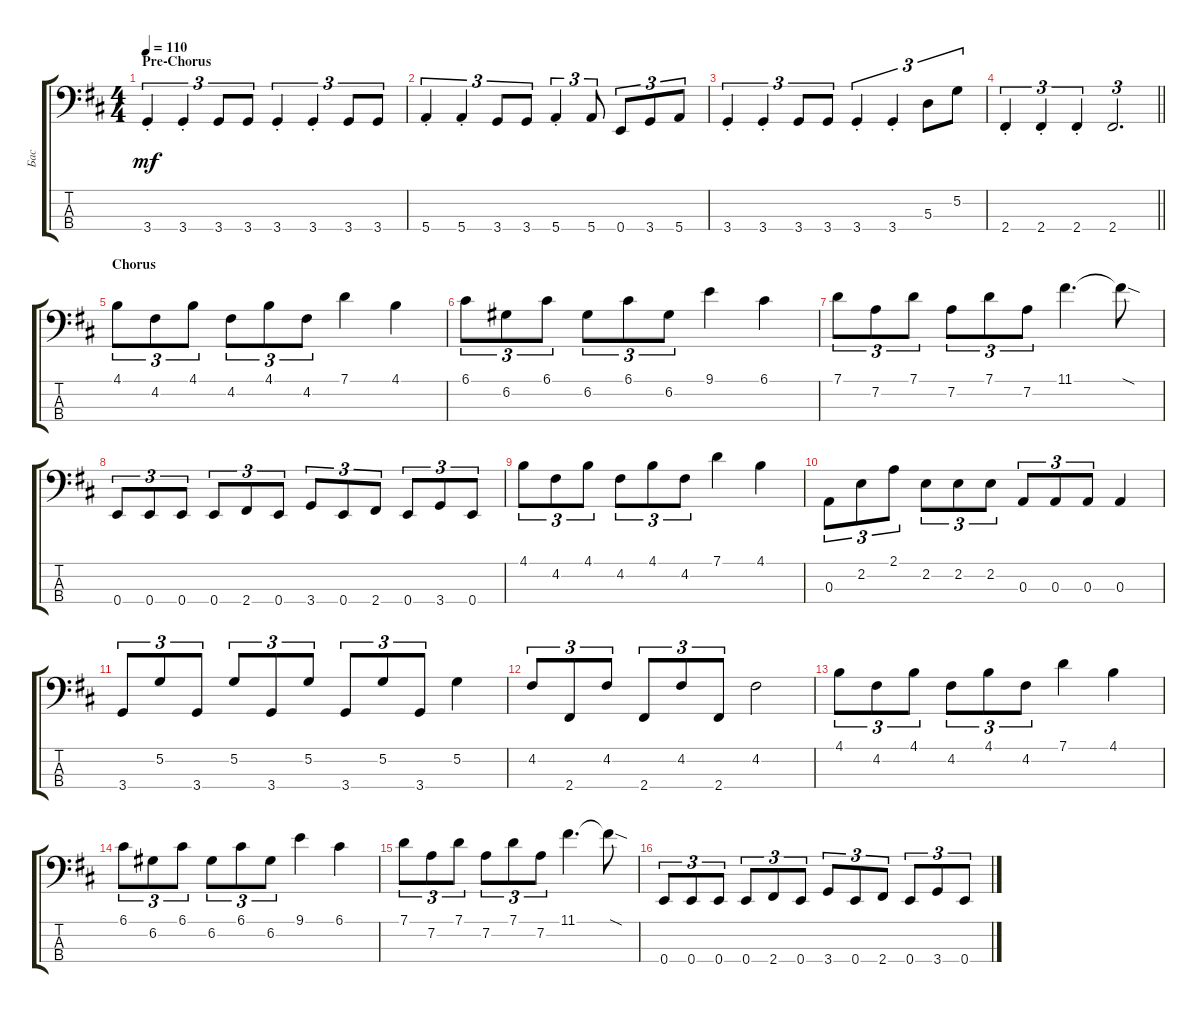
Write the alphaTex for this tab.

\track ("Бас" "Бас") {instrument fretlessbass}
\staff {score tabs}
\tuning (G2 D2 A1 E1) {hide}
\ts (4 4)
\section ("" "Pre-Chorus")
\tempo 110
\clef f4
\ks bminor
3.4{st}.4{tu (3 2) dy mf} 3.4{st}.4{tu (3 2)} 3.4.8{tu (3 2)} 3.4.8{tu (3 2)} 3.4{st}.4{tu (3 2)} 3.4{st}.4{tu (3 2)} 3.4.8{tu (3 2)} 3.4.8{tu (3 2)} |
5.4{st}.4{tu (3 2)} 5.4{st}.4{tu (3 2)} 3.4.8{tu (3 2)} 3.4.8{tu (3 2)} 5.4{st}.4{tu (3 2)} 5.4.8{tu (3 2)} 0.4.8{tu (3 2)} 3.4.8{tu (3 2)} 5.4.8{tu (3 2)} |
3.4{st}.4{tu (3 2)} 3.4{st}.4{tu (3 2)} 3.4.8{tu (3 2)} 3.4.8{tu (3 2)} 3.4{st}.4{tu (3 2)} 3.4{st}.4{tu (3 2)} 5.3.8{tu (3 2)} 5.2.8{tu (3 2)} |
\barLineRight lightlight
2.4{st}.4{tu (3 2)} 2.4{st}.4{tu (3 2)} 2.4{st}.4{tu (3 2)} 2.4.2{d tu (3 2)} |
\section ("" "Chorus")
4.1.8{tu (3 2)} 4.2.8{tu (3 2)} 4.1.8{tu (3 2)} 4.2.8{tu (3 2)} 4.1.8{tu (3 2)} 4.2.8{tu (3 2)} 7.1.4 4.1.4 |
6.1.8{tu (3 2)} 6.2.8{tu (3 2)} 6.1.8{tu (3 2)} 6.2.8{tu (3 2)} 6.1.8{tu (3 2)} 6.2.8{tu (3 2)} 9.1.4 6.1.4 |
7.1.8{tu (3 2)} 7.2.8{tu (3 2)} 7.1.8{tu (3 2)} 7.2.8{tu (3 2)} 7.1.8{tu (3 2)} 7.2.8{tu (3 2)} 11.1.4{d} 11.1{sod t}.8 |
0.4.8{tu (3 2)} 0.4.8{tu (3 2)} 0.4.8{tu (3 2)} 0.4.8{tu (3 2)} 2.4.8{tu (3 2)} 0.4.8{tu (3 2)} 3.4.8{tu (3 2)} 0.4.8{tu (3 2)} 2.4.8{tu (3 2)} 0.4.8{tu (3 2)} 3.4.8{tu (3 2)} 0.4.8{tu (3 2)} |
4.1.8{tu (3 2)} 4.2.8{tu (3 2)} 4.1.8{tu (3 2)} 4.2.8{tu (3 2)} 4.1.8{tu (3 2)} 4.2.8{tu (3 2)} 7.1.4 4.1.4 |
0.3.8{tu (3 2)} 2.2.8{tu (3 2)} 2.1.8{tu (3 2)} 2.2.8{tu (3 2)} 2.2.8{tu (3 2)} 2.2.8{tu (3 2)} 0.3.8{tu (3 2)} 0.3.8{tu (3 2)} 0.3.8{tu (3 2)} 0.3.4 |
3.4.8{tu (3 2)} 5.2.8{tu (3 2)} 3.4.8{tu (3 2)} 5.2.8{tu (3 2)} 3.4.8{tu (3 2)} 5.2.8{tu (3 2)} 3.4.8{tu (3 2)} 5.2.8{tu (3 2)} 3.4.8{tu (3 2)} 5.2.4 |
4.2.8{tu (3 2)} 2.4.8{tu (3 2)} 4.2.8{tu (3 2)} 2.4.8{tu (3 2)} 4.2.8{tu (3 2)} 2.4.8{tu (3 2)} 4.2.2 |
4.1.8{tu (3 2)} 4.2.8{tu (3 2)} 4.1.8{tu (3 2)} 4.2.8{tu (3 2)} 4.1.8{tu (3 2)} 4.2.8{tu (3 2)} 7.1.4 4.1.4 |
6.1.8{tu (3 2)} 6.2.8{tu (3 2)} 6.1.8{tu (3 2)} 6.2.8{tu (3 2)} 6.1.8{tu (3 2)} 6.2.8{tu (3 2)} 9.1.4 6.1.4 |
7.1.8{tu (3 2)} 7.2.8{tu (3 2)} 7.1.8{tu (3 2)} 7.2.8{tu (3 2)} 7.1.8{tu (3 2)} 7.2.8{tu (3 2)} 11.1.4{d} 11.1{sod t}.8 |
0.4.8{tu (3 2)} 0.4.8{tu (3 2)} 0.4.8{tu (3 2)} 0.4.8{tu (3 2)} 2.4.8{tu (3 2)} 0.4.8{tu (3 2)} 3.4.8{tu (3 2)} 0.4.8{tu (3 2)} 2.4.8{tu (3 2)} 0.4.8{tu (3 2)} 3.4.8{tu (3 2)} 0.4.8{tu (3 2)}
